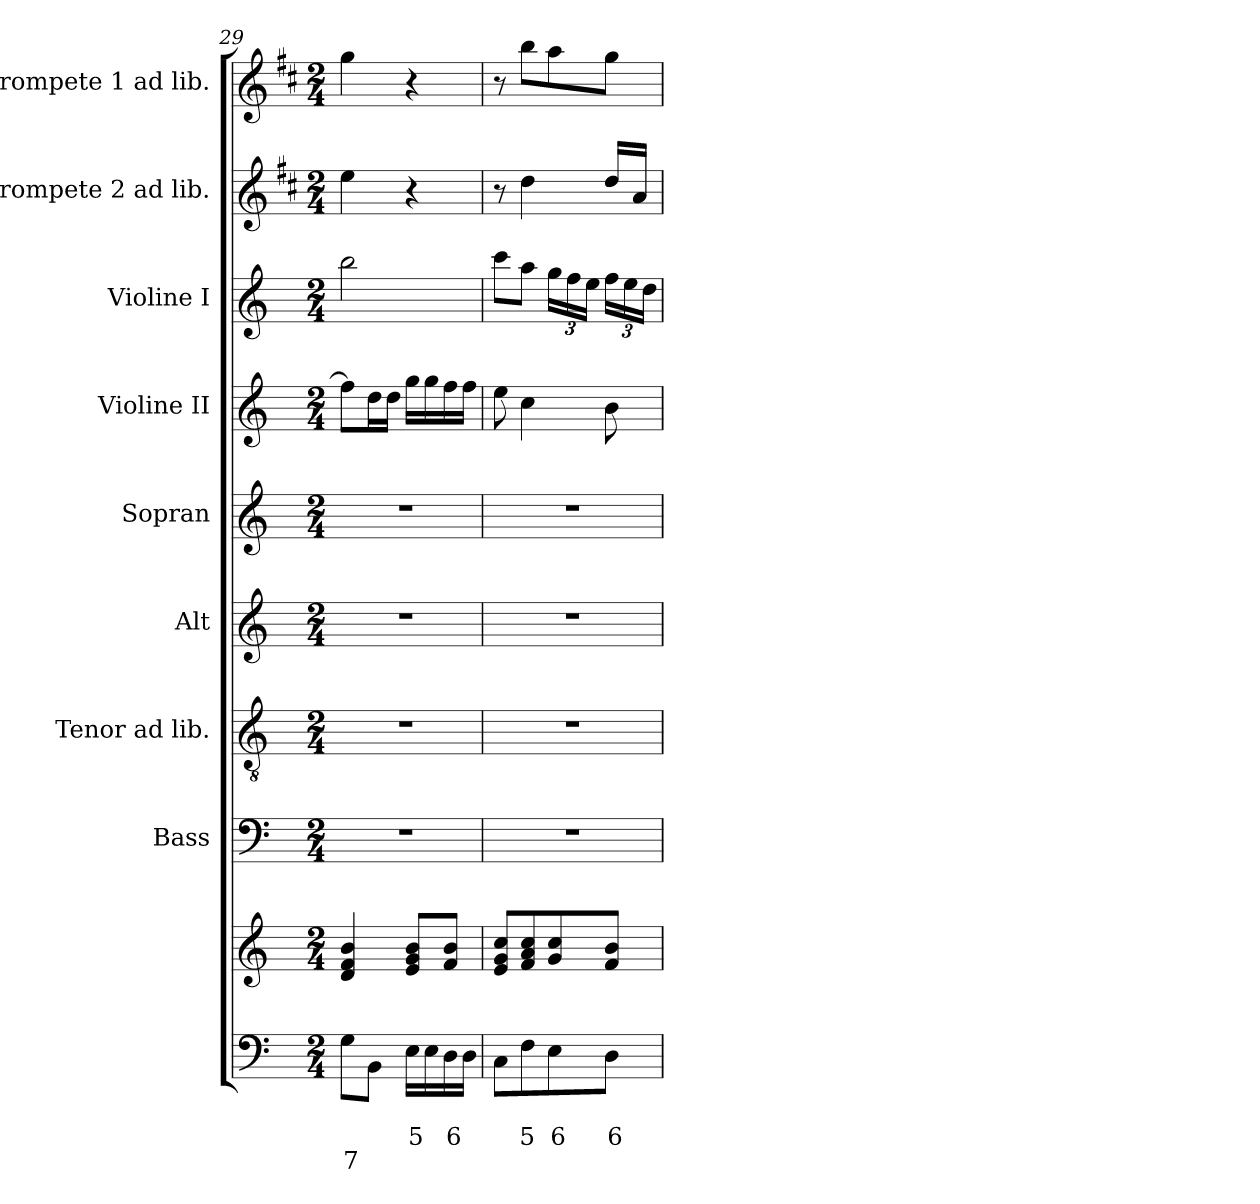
**kern	**text	**text	**text	**kern	**kern	**kern	**kern	**kern	**kern	**kern	**kern	**kern
*part9	*part9	*part9	*part9	*part9	*part8	*part7	*part6	*part5	*part4	*part3	*part2	*part1
*staff10	*staff10	*staff10	*staff10	*staff9	*staff8	*staff7	*staff6	*staff5	*staff4	*staff3	*staff2	*staff1
*	*	*	*	*	*I"Bass	*I"Tenor ad lib.	*I"Alt	*I"Sopran	*I"Violine II	*I"Violine I	*I"Trompete 2 ad lib.	*I"Trompete 1 ad lib.
*	*	*	*	*	*I'B.	*I'T.	*I'A.	*I'S.	*I'Vl. II	*I'Vl. I	*I'Trp. 2	*I'Trp. 1
*clefF4	*	*	*	*clefG2	*clefF4	*clefGv2	*clefG2	*clefG2	*clefG2	*clefG2	*clefG2	*clefG2
*	*	*	*	*	*	*	*	*	*	*	*ITrd1c2	*ITrd1c2
*k[]	*	*	*	*k[]	*k[]	*k[]	*k[]	*k[]	*k[]	*k[]	*k[]	*k[]
*C:	*	*	*	*C:	*C:	*C:	*C:	*C:	*C:	*C:	*C:	*C:
*M2/4	*	*	*	*M2/4	*M2/4	*M2/4	*M2/4	*M2/4	*M2/4	*M2/4	*M2/4	*M2/4
=29	=29	=29	=29	=29	=29	=29	=29	=29	=29	=29	=29	=29
!	!	!	!LO:LY:b	!	!	!	!	!	!	!	!	!
8G\L	.	.	7	4d/ 4f/ 4b/	2r	2r	2r	2r	8ff\L]	2bb\	4dd\	4ff\
8BB\J	.	.	.	.	.	.	.	.	16dd\L	.	.	.
.	.	.	.	.	.	.	.	.	16dd\JJ	.	.	.
!	!	!LO:LY:b	!	!	!	!	!	!	!	!	!	!
16E\LL	.	5	.	8e/ 8g/ 8b/L	.	.	.	.	16gg\LL	.	4r	4r
16E\	.	.	.	.	.	.	.	.	16gg\	.	.	.
!	!	!LO:LY:b	!	!	!	!	!	!	!	!	!	!
16D\	.	6	.	8f/ 8b/J	.	.	.	.	16ff\	.	.	.
16D\JJ	.	.	.	.	.	.	.	.	16ff\JJ	.	.	.
!!LO:LB:g=z
=30	=30	=30	=30	=30	=30	=30	=30	=30	=30	=30	=30	=30
8C\L	.	.	.	8e/ 8g/ 8cc/L	2r	2r	2r	2r	8ee\	8ccc\L	8r	8r
!	!	!LO:LY:b	!	!	!	!	!	!	!	!	!	!
8F\	.	5	.	8f/ 8a/ 8cc/	.	.	.	.	4cc\	8aa\J	4cc\	8aa\L
!	!	!LO:LY:b	!	!	!	!	!	!	!	!	!	!
8E\	.	6	.	8g/ 8cc/	.	.	.	.	.	24gg\LL	.	8gg\
.	.	.	.	.	.	.	.	.	.	24ff\	.	.
.	.	.	.	.	.	.	.	.	.	24ee\JJ	.	.
!	!	!LO:LY:b	!	!	!	!	!	!	!	!	!	!
8D\J	.	6	.	8f/ 8b/J	.	.	.	.	8b\	24ff\LL	16cc/LL	8ff\J
.	.	.	.	.	.	.	.	.	.	24ee\	.	.
.	.	.	.	.	.	.	.	.	.	.	16g/JJ	.
.	.	.	.	.	.	.	.	.	.	24dd\JJ	.	.
=	=	=	=	=	=	=	=	=	=	=	=	=
*-	*-	*-	*-	*-	*-	*-	*-	*-	*-	*-	*-	*-
